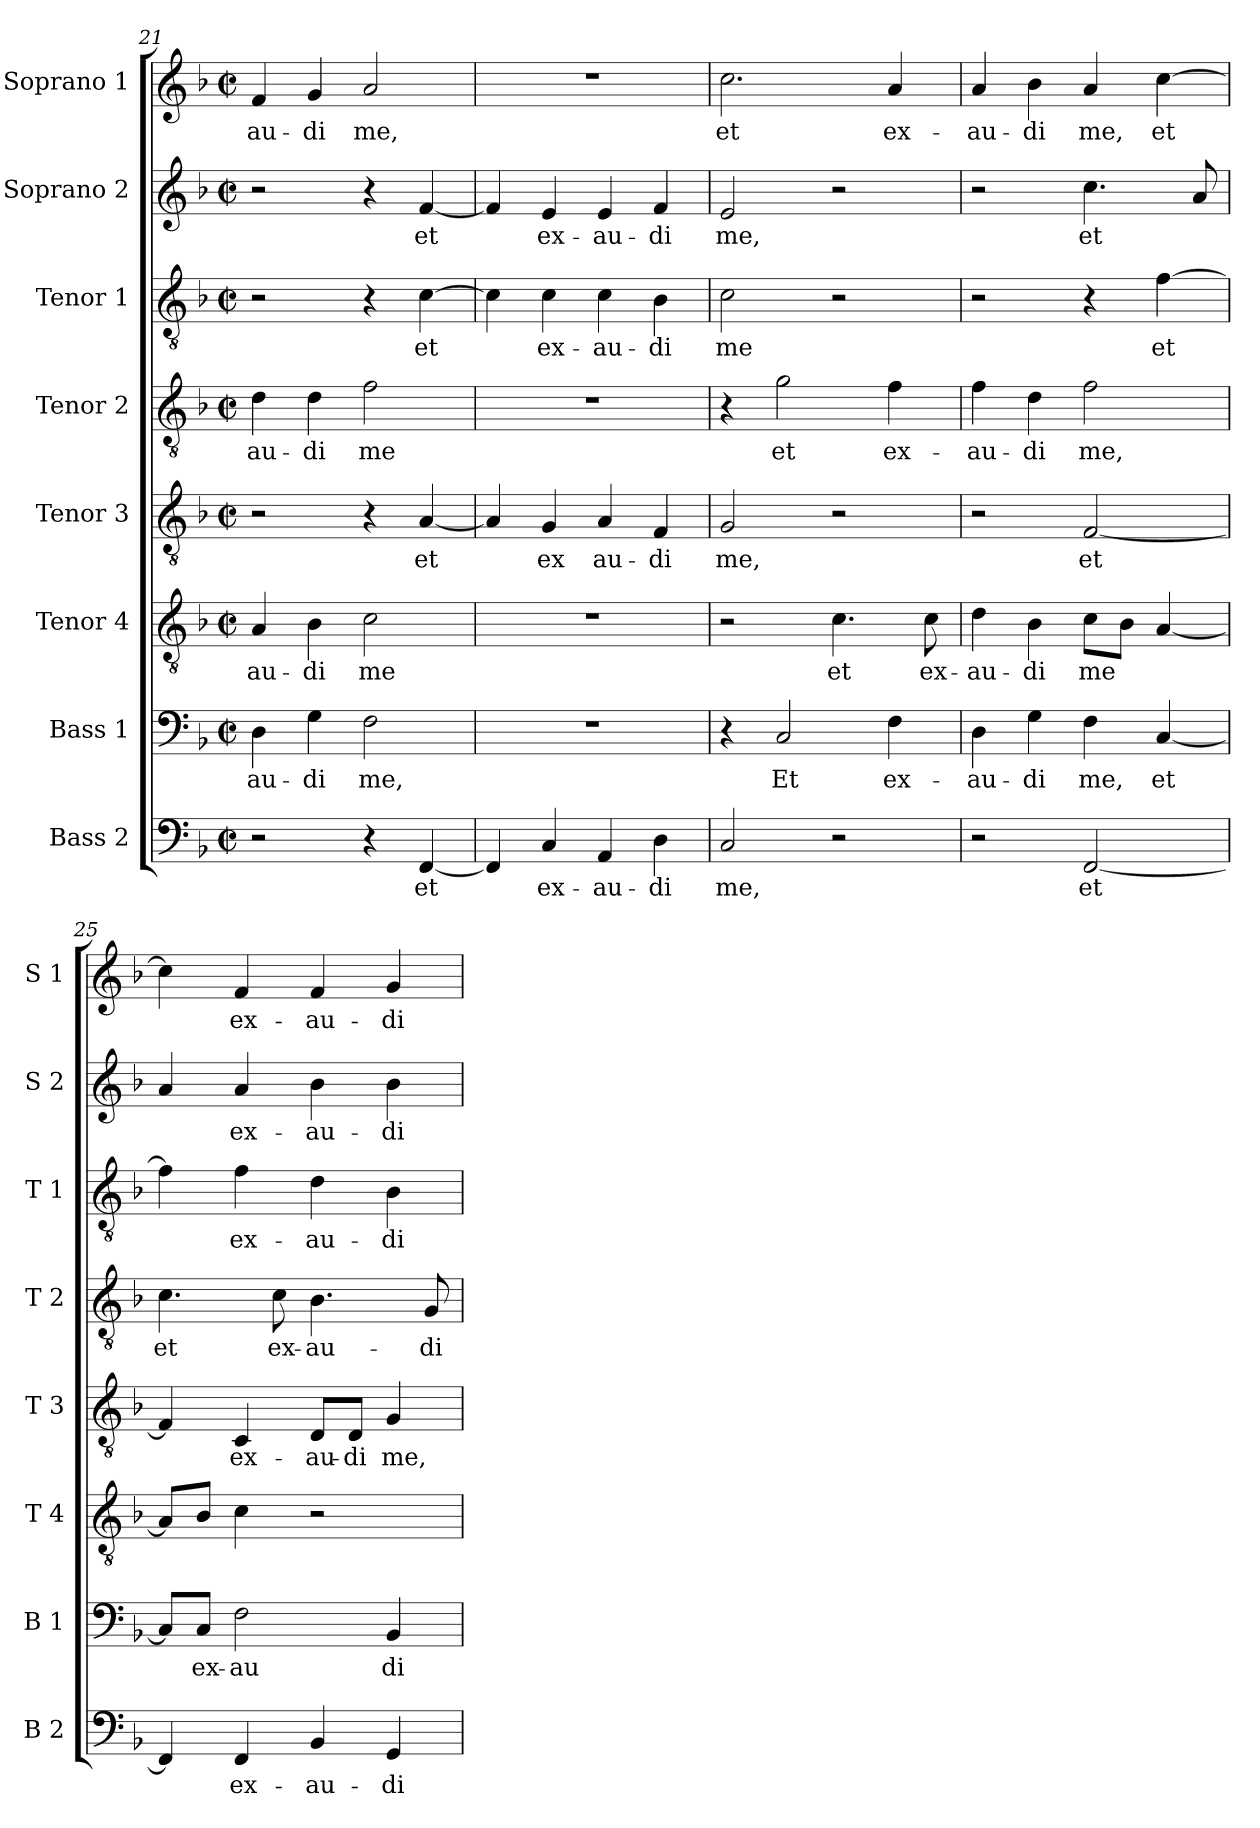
**kern	**text	**kern	**text	**kern	**text	**kern	**text	**kern	**text	**kern	**text	**kern	**text	**kern	**text
*part8	*part8	*part7	*part7	*part6	*part6	*part5	*part5	*part4	*part4	*part3	*part3	*part2	*part2	*part1	*part1
*staff8	*staff8	*staff7	*staff7	*staff6	*staff6	*staff5	*staff5	*staff4	*staff4	*staff3	*staff3	*staff2	*staff2	*staff1	*staff1
*I"Bass 2	*	*I"Bass 1	*	*I"Tenor 4	*	*I"Tenor 3	*	*I"Tenor 2	*	*I"Tenor 1	*	*I"Soprano 2	*	*I"Soprano 1	*
*I'B 2	*	*I'B 1	*	*I'T 4	*	*I'T 3	*	*I'T 2	*	*I'T 1	*	*I'S 2	*	*I'S 1	*
*clefF4	*	*clefF4	*	*clefGv2	*	*clefGv2	*	*clefGv2	*	*clefGv2	*	*clefG2	*	*clefG2	*
*k[b-]	*	*k[b-]	*	*k[b-]	*	*k[b-]	*	*k[b-]	*	*k[b-]	*	*k[b-]	*	*k[b-]	*
*F:	*	*F:	*	*F:	*	*F:	*	*F:	*	*F:	*	*F:	*	*F:	*
*M2/2	*	*M2/2	*	*M2/2	*	*M2/2	*	*M2/2	*	*M2/2	*	*M2/2	*	*M2/2	*
*met(c|)	*	*met(c|)	*	*met(c|)	*	*met(c|)	*	*met(c|)	*	*met(c|)	*	*met(c|)	*	*met(c|)	*
=21	=21	=21	=21	=21	=21	=21	=21	=21	=21	=21	=21	=21	=21	=21	=21
2r	.	4D\	-au-	4A/	-au-	2r	.	4d\	-au-	2r	.	2r	.	4f/	-au-
.	.	4G\	-di	4B-\	-di	.	.	4d\	-di	.	.	.	.	4g/	-di
4r	.	2F\	me,	2c\	me	4r	.	2f\	me	4r	.	4r	.	2a/	me,
[4FF/	et	.	.	.	.	[4A/	et	.	.	[4c\	et	[4f/	et	.	.
!!LO:LB:g=z
=22	=22	=22	=22	=22	=22	=22	=22	=22	=22	=22	=22	=22	=22	=22	=22
4FF/]	.	1r	.	1r	.	4A/]	.	1r	.	4c\]	.	4f/]	.	1r	.
4C/	ex-	.	.	.	.	4G/	ex	.	.	4c\	ex-	4e/	ex-	.	.
4AA/	-au-	.	.	.	.	4A/	au-	.	.	4c\	-au-	4e/	-au-	.	.
4D\	-di	.	.	.	.	4F/	-di	.	.	4B-\	-di	4f/	-di	.	.
=23	=23	=23	=23	=23	=23	=23	=23	=23	=23	=23	=23	=23	=23	=23	=23
2C/	me,	4r	.	2r	.	2G/	me,	4r	.	2c\	me	2e/	me,	2.cc\	et
.	.	2C/	Et	.	.	.	.	2g\	et	.	.	.	.	.	.
2r	.	.	.	4.c\	et	2r	.	.	.	2r	.	2r	.	.	.
.	.	4F\	ex-	.	.	.	.	4f\	ex-	.	.	.	.	4a/	ex-
.	.	.	.	8c\	ex-	.	.	.	.	.	.	.	.	.	.
=24	=24	=24	=24	=24	=24	=24	=24	=24	=24	=24	=24	=24	=24	=24	=24
2r	.	4D\	-au-	4d\	-au-	2r	.	4f\	-au-	2r	.	2r	.	4a/	-au-
.	.	4G\	-di	4B-\	-di	.	.	4d\	-di	.	.	.	.	4b-\	-di
[2FF/	et	4F\	me,	8c\L	me	[2F/	et	2f\	me,	4r	.	4.cc\	et	4a/	me,
.	.	.	.	8B-\J	.	.	.	.	.	.	.	.	.	.	.
.	.	[4C/	et	[4A/	.	.	.	.	.	[4f\	et	.	.	[4cc\	et
.	.	.	.	.	.	.	.	.	.	.	.	8a/	.	.	.
=25	=25	=25	=25	=25	=25	=25	=25	=25	=25	=25	=25	=25	=25	=25	=25
4FF/]	.	8C/L]	.	8A/L]	.	4F/]	.	4.c\	et	4f\]	.	4a/	.	4cc\]	.
.	.	8C/J	ex-	8B-/J	.	.	.	.	.	.	.	.	.	.	.
4FF/	ex-	2F\	-au	4c\	.	4C/	ex-	.	.	4f\	ex-	4a/	ex-	4f/	ex-
.	.	.	.	.	.	.	.	8c\	ex-	.	.	.	.	.	.
4BB-/	-au-	.	.	2r	.	8D/L	-au-	4.B-\	-au-	4d\	-au-	4b-\	-au-	4f/	-au-
.	.	.	.	.	.	8D/J	-di	.	.	.	.	.	.	.	.
4GG/	-di	4BB-/	di	.	.	4G/	me,	.	.	4B-\	-di	4b-\	-di	4g/	-di
.	.	.	.	.	.	.	.	8G/	-di	.	.	.	.	.	.
=	=	=	=	=	=	=	=	=	=	=	=	=	=	=	=
*-	*-	*-	*-	*-	*-	*-	*-	*-	*-	*-	*-	*-	*-	*-	*-
